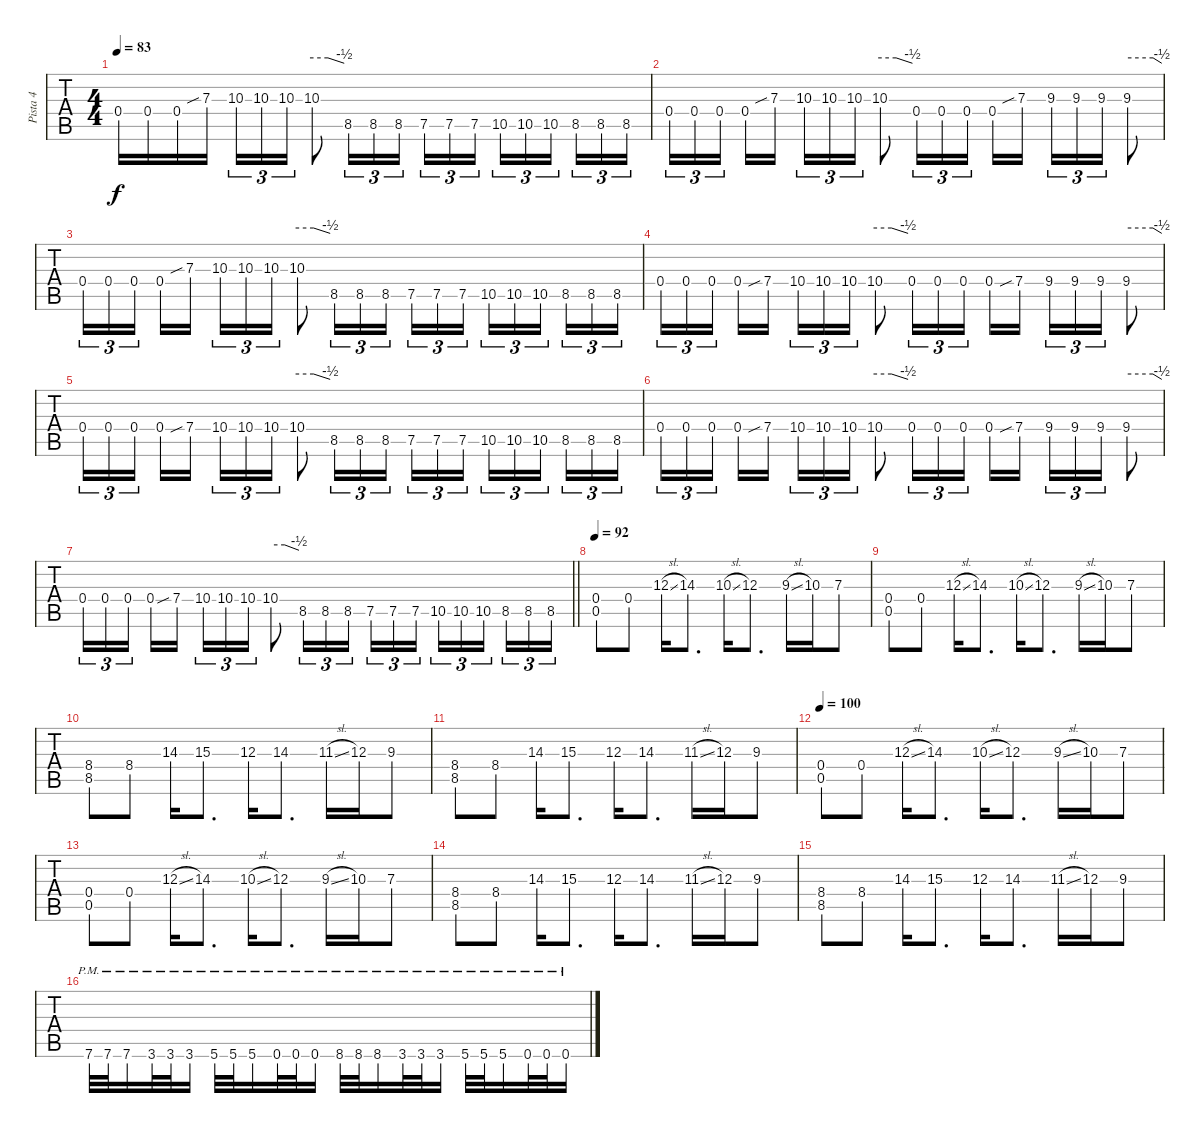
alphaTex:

\track ("Pista 4" "Pista 4") {instrument overdrivenguitar}
\staff {tabs}
\tuning (D4 A3 F3 C3 G2 C2) {hide}
\ts (4 4)
\tempo 83
\clef g2
\ks c
0.4.16{dy f} 0.4.16 0.4.16 7.3{sib}.16 10.3.16{tu (3 2)} 10.3.16{tu (3 2)} 10.3.16{tu (3 2)} 10.3.8{tbe (custom default 0 0 30 0 60 -2)} 8.5.16{tu (3 2)} 8.5.16{tu (3 2)} 8.5.16{tu (3 2) beam splitsecondary} 7.5.16{tu (3 2)} 7.5.16{tu (3 2)} 7.5.16{tu (3 2)} 10.5.16{tu (3 2)} 10.5.16{tu (3 2)} 10.5.16{tu (3 2) beam splitsecondary} 8.5.16{tu (3 2)} 8.5.16{tu (3 2)} 8.5.16{tu (3 2)} |
0.4.16{tu (3 2)} 0.4.16{tu (3 2)} 0.4.16{tu (3 2) beam splitsecondary} 0.4.16 7.3{sib}.16 10.3.16{tu (3 2)} 10.3.16{tu (3 2)} 10.3.16{tu (3 2)} 10.3.8{tbe (custom default 0 0 30 0 60 -2)} 0.4.16{tu (3 2)} 0.4.16{tu (3 2)} 0.4.16{tu (3 2) beam splitsecondary} 0.4.16 7.3{sib}.16 9.3.16{tu (3 2)} 9.3.16{tu (3 2)} 9.3.16{tu (3 2)} 9.3.8{tbe (custom default 0 0 45 0 60 -2)} |
0.4.16{tu (3 2)} 0.4.16{tu (3 2)} 0.4.16{tu (3 2) beam splitsecondary} 0.4.16 7.3{sib}.16 10.3.16{tu (3 2)} 10.3.16{tu (3 2)} 10.3.16{tu (3 2)} 10.3.8{tbe (custom default 0 0 30 0 60 -2)} 8.5.16{tu (3 2)} 8.5.16{tu (3 2)} 8.5.16{tu (3 2) beam splitsecondary} 7.5.16{tu (3 2)} 7.5.16{tu (3 2)} 7.5.16{tu (3 2)} 10.5.16{tu (3 2)} 10.5.16{tu (3 2)} 10.5.16{tu (3 2) beam splitsecondary} 8.5.16{tu (3 2)} 8.5.16{tu (3 2)} 8.5.16{tu (3 2)} |
0.4.16{tu (3 2)} 0.4.16{tu (3 2)} 0.4.16{tu (3 2) beam splitsecondary} 0.4.16 7.4{sib}.16 10.4.16{tu (3 2)} 10.4.16{tu (3 2)} 10.4.16{tu (3 2)} 10.4.8{tbe (custom default 0 0 30 0 60 -2)} 0.4.16{tu (3 2)} 0.4.16{tu (3 2)} 0.4.16{tu (3 2) beam splitsecondary} 0.4.16 7.4{sib}.16 9.4.16{tu (3 2)} 9.4.16{tu (3 2)} 9.4.16{tu (3 2)} 9.4.8{tbe (custom default 0 0 45 0 60 -2)} |
0.4.16{tu (3 2)} 0.4.16{tu (3 2)} 0.4.16{tu (3 2) beam splitsecondary} 0.4.16 7.4{sib}.16 10.4.16{tu (3 2)} 10.4.16{tu (3 2)} 10.4.16{tu (3 2)} 10.4.8{tbe (custom default 0 0 30 0 60 -2)} 8.5.16{tu (3 2)} 8.5.16{tu (3 2)} 8.5.16{tu (3 2) beam splitsecondary} 7.5.16{tu (3 2)} 7.5.16{tu (3 2)} 7.5.16{tu (3 2)} 10.5.16{tu (3 2)} 10.5.16{tu (3 2)} 10.5.16{tu (3 2) beam splitsecondary} 8.5.16{tu (3 2)} 8.5.16{tu (3 2)} 8.5.16{tu (3 2)} |
0.4.16{tu (3 2)} 0.4.16{tu (3 2)} 0.4.16{tu (3 2) beam splitsecondary} 0.4.16 7.4{sib}.16 10.4.16{tu (3 2)} 10.4.16{tu (3 2)} 10.4.16{tu (3 2)} 10.4.8{tbe (custom default 0 0 30 0 60 -2)} 0.4.16{tu (3 2)} 0.4.16{tu (3 2)} 0.4.16{tu (3 2) beam splitsecondary} 0.4.16 7.4{sib}.16 9.4.16{tu (3 2)} 9.4.16{tu (3 2)} 9.4.16{tu (3 2)} 9.4.8{tbe (custom default 0 0 45 0 60 -2)} |
\barLineRight lightlight
0.4.16{tu (3 2)} 0.4.16{tu (3 2)} 0.4.16{tu (3 2) beam splitsecondary} 0.4.16 7.4{sib}.16 10.4.16{tu (3 2)} 10.4.16{tu (3 2)} 10.4.16{tu (3 2)} 10.4.8{tbe (custom default 0 0 30 0 60 -2)} 8.5.16{tu (3 2)} 8.5.16{tu (3 2)} 8.5.16{tu (3 2) beam splitsecondary} 7.5.16{tu (3 2)} 7.5.16{tu (3 2)} 7.5.16{tu (3 2)} 10.5.16{tu (3 2)} 10.5.16{tu (3 2)} 10.5.16{tu (3 2) beam splitsecondary} 8.5.16{tu (3 2)} 8.5.16{tu (3 2)} 8.5.16{tu (3 2)} |
\section ("" "")
\tempo 92
(0.4 0.5).8 0.4.8 12.3{sl}.16 14.3.8{d} 10.3{sl}.16 12.3.8{d} 9.3{sl}.16 10.3.16 7.3.8 |
(0.4 0.5).8 0.4.8 12.3{sl}.16 14.3.8{d} 10.3{sl}.16 12.3.8{d} 9.3{sl}.16 10.3.16 7.3.8 |
(8.4 8.5).8 8.4.8 14.3.16 15.3.8{d} 12.3.16 14.3.8{d} 11.3{sl}.16 12.3.16 9.3.8 |
(8.4 8.5).8 8.4.8 14.3.16 15.3.8{d} 12.3.16 14.3.8{d} 11.3{sl}.16 12.3.16 9.3.8 |
\tempo 100
(0.4 0.5).8 0.4.8 12.3{sl}.16 14.3.8{d} 10.3{sl}.16 12.3.8{d} 9.3{sl}.16 10.3.16 7.3.8 |
(0.4 0.5).8 0.4.8 12.3{sl}.16 14.3.8{d} 10.3{sl}.16 12.3.8{d} 9.3{sl}.16 10.3.16 7.3.8 |
(8.4 8.5).8 8.4.8 14.3.16 15.3.8{d} 12.3.16 14.3.8{d} 11.3{sl}.16 12.3.16 9.3.8 |
(8.4 8.5).8 8.4.8 14.3.16 15.3.8{d} 12.3.16 14.3.8{d} 11.3{sl}.16 12.3.16 9.3.8 |
7.6{pm}.32 7.6{pm}.32 7.6{pm}.16 3.6{pm}.32 3.6{pm}.32 3.6{pm}.16 5.6{pm}.32 5.6{pm}.32 5.6{pm}.16 0.6{pm}.32 0.6{pm}.32 0.6{pm}.16 8.6{pm}.32 8.6{pm}.32 8.6{pm}.16 3.6{pm}.32 3.6{pm}.32 3.6{pm}.16 5.6{pm}.32 5.6{pm}.32 5.6{pm}.16 0.6{pm}.32 0.6{pm}.32 0.6{pm}.16
